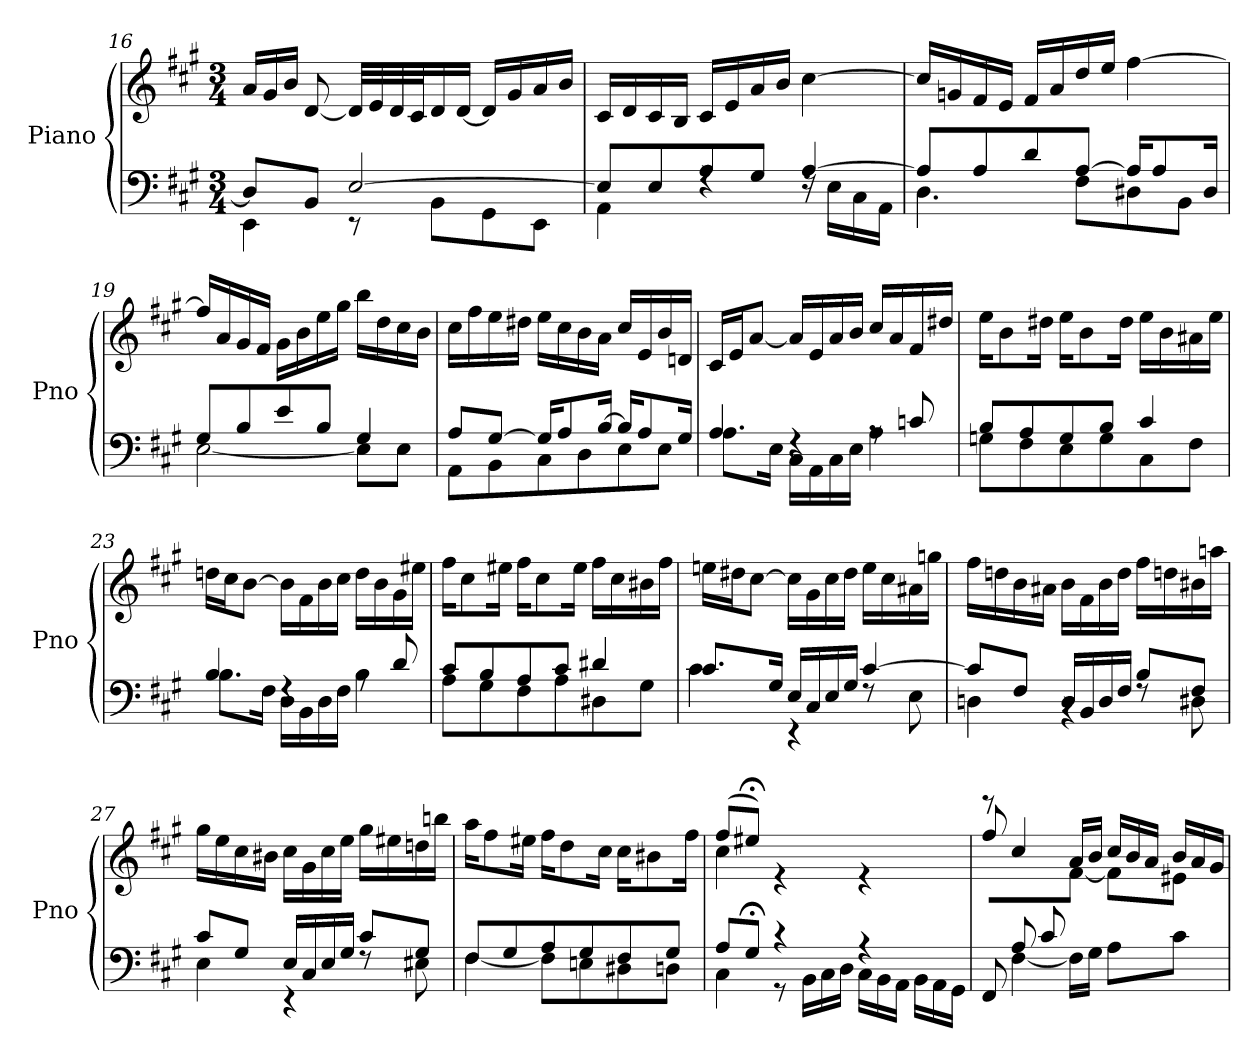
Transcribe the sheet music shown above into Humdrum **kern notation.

**kern	**kern
*part1	*part1
*staff2	*staff1
*I"Piano	*
*I'Pno	*
!!LO:PB:g=z
*clefF4	*clefG2
*k[f#c#g#]	*k[f#c#g#]
*M3/4	*M3/4
=16	=16
*^	*
*	*	*Xtuplet
8D/L]	4EE\	24a/LL
.	.	24g#/
.	.	24b/JJ
8BB/J	.	[8d/
[2E/	8r	32d/LLL]
.	.	32e/
.	.	32d/
.	.	32c#/J
.	8BB\L	16d/
.	.	[16d/JJ
.	8GG#\	16d/LL]
.	.	16g#/
.	8EE\J	16a/
.	.	16b/JJ
=17	=17	=17
8E/L]	4AA\	16c#/LL
.	.	16d/
8E/	.	16c#/
.	.	16B/JJ
8A/	4rF	16c#/LL
.	.	16e/
8G#/J	.	16a/
.	.	16b/JJ
[4A/	16rF	[4cc#\
.	16E\LL	.
.	16C#\	.
.	16AA\JJ	.
=18	=18	=18
8A/L]	4.D\	16cc#/LL]
.	.	16gn/
8A/	.	16f#/
.	.	16e/JJ
8d/	.	16f#/LL
.	.	16a/
[8A/J	8F#\L	16dd/
.	.	16ee/JJ
16A/KL]	8D#X\	[4ff#\
8A/	.	.
.	8BB\J	.
16D#/Jk	.	.
=19	=19	=19
8G#/L	[2E\	16ff#/LL]
.	.	16a/
8B/	.	16g#/
.	.	16f#/JJ
8e/	.	16g#\LL
.	.	16b\
8B/J	.	16ee\
.	.	16gg#\JJ
4G#/	8E\L]	16bb\LL
.	.	16dd\
.	8E\J	16cc#\
.	.	16b\JJ
!!LO:LB:g=z
=20	=20	=20
8A/L	8AA\L	16cc#\LL
.	.	16ff#\
[8G#/J	8BB\	16ee\
.	.	16dd#X\JJ
16G#/KL]	8C#\	16ee\LL
8A/	.	16cc#\
.	8D\	16b\
[16B/Jk	.	16a\JJ
16B/KL]	8E\	16cc#/LL
8A/	.	16e/
.	8E\J	16b/
16G#/Jk	.	16dn/JJ
=21	=21	=21
4A	8.A\L	16c#/LL
.	.	16e/J
.	.	[8a/J
.	16E\Jk	.
4rF	16C#\LL	16a/LL]
.	16AA\	16e/
.	16C#\	16a/
.	16E\JJ	16b/JJ
8rA	4A\	16cc#/LL
.	.	16a/
8cn/	.	16f#/
.	.	16dd#X/JJ
=22	=22	=22
8B/L	8Gn\L	16ee\KL
.	.	8b\
8A/	8F#\	.
.	.	16dd#X\Jk
8G/	8E\	16ee\KL
.	.	8b\
8B/J	8G\	.
.	.	16dd#\Jk
4c#/	8C#\	16ee\LL
.	.	16b\
.	8F#\J	16a#X\
.	.	16ee\JJ
=23	=23	=23
4B	8.B\L	16ddn\LL
.	.	16cc#\J
.	.	[8b\J
.	16F#\Jk	.
4rF	16D\LL	16b\LL]
.	16BB\	16f#\
.	16D\	16b\
.	16F#\JJ	16cc#\JJ
8rA	4B\	16dd\LL
.	.	16b\
8d/	.	16g#\
.	.	16ee#X\JJ
!!LO:LB:g=z
=24	=24	=24
8c#/L	8A\L	16ff#\KL
.	.	8cc#\
8B/	8G#\	.
.	.	16ee#X\Jk
8A/	8F#\	16ff#\KL
.	.	8cc#\
8c#/J	8A\	.
.	.	16ee#\Jk
4d#X/	8D#X\	16ff#\LL
.	.	16cc#\
.	8G#\J	16b#X\
.	.	16ff#\JJ
=25	=25	=25
8.c#/L	4c#	16een\LL
.	.	16dd#X\J
.	.	[8cc#\J
16G#/Jk	.	.
16E/LL	4r	16cc#\LL]
16C#/	.	16g#\
16E/	.	16cc#\
16G#/JJ	.	16dd#\JJ
[4c#/	8rF	16ee\LL
.	.	16cc#\
.	8E\	16a#X\
.	.	16ggn\JJ
=26	=26	=26
8c#/L]	4Dn\	16ff#\LL
.	.	16ddn\
8F#/J	.	16b\
.	.	16a#X\JJ
16D/LL	4rBB	16b\LL
16BB/	.	16f#\
16D/	.	16b\
16F#/JJ	.	16dd\JJ
8B/L	8rF	16ff#\LL
.	.	16ddn\
8F#/J	8D#X\	16b#X\
.	.	16aan\JJ
!!LO:LB:g=z
=27	=27	=27
8c#/L	4E\	16gg#\LL
.	.	16ee\
8G#/J	.	16cc#\
.	.	16b#X\JJ
16E/LL	4r	16cc#\LL
16C#/	.	16g#\
16E/	.	16cc#\
16G#/JJ	.	16ee\JJ
8c#/L	8rF	16gg#\LL
.	.	16ee#X\
8G#/J	8E#X\	16ddn\
.	.	16bbn\JJ
=28	=28	=28
8F#/L	[4F#\	16aa\KL
.	.	8ff#\
8G#/	.	.
.	.	16ee#X\Jk
8A/	8F#\L]	16ff#\KL
.	.	8dd\
8G#/	8En\	.
.	.	16cc#\Jk
8F#/	8D#X\	16cc#\KL
.	.	8b#X\
8G#/J	8Dn\J	.
.	.	16ff#\Jk
=29	=29	=29
*	*	*^
8A/L	4C#\	(8ff#/L	4cc#\
8G#;</J	.	8ee#X;</J)	.
4r	8r	4re	2ryy
*	*Xtuplet	*	*
.	24BB\LL	.	.
.	24C#\	.	.
.	24D\JJ	.	.
4r	24C#\LL	4re	.
.	24BB\	.	.
.	24AA\JJ	.	.
.	24BB\LL	.	.
.	24AA\	.	.
.	24GG#\JJ	.	.
=30	=30	=30	=30
8ryy	8FF#/	8ff#/	8reee
8A/L	[4F#\	4cc#/	4ryy
8c#/	.	.	.
4.ryy	16F#\LL]	16a/LL	[8f#\J
.	16G#\JJ	16b/JJ	.
.	8A\L	24cc#/LL	8f#\L]
.	.	24b/	.
.	.	24a/JJ	.
.	8c#\J	24b/LL	8e#X\J
.	.	24a/	.
.	.	24g#/JJ	.
*v	*v	*	*
*	*v	*v
=	=
*-	*-
